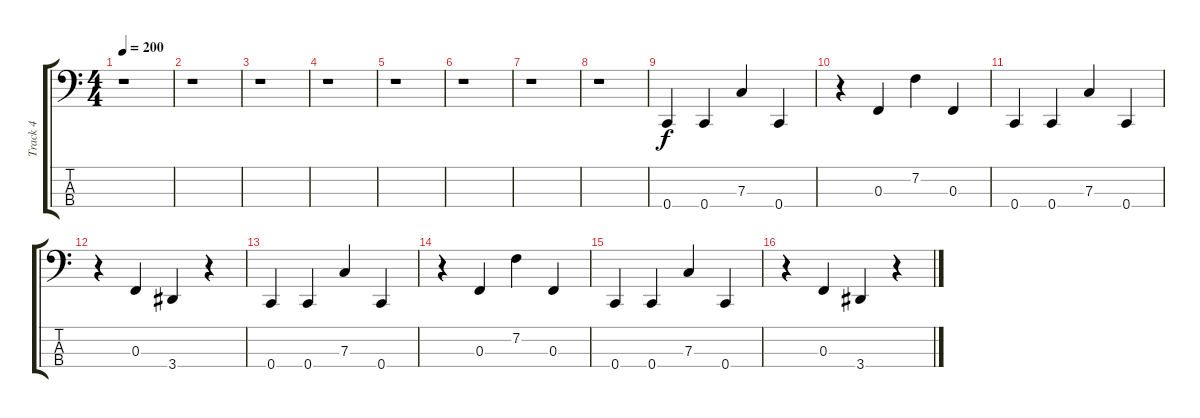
\track ("Track 4" "Track 4") {instrument electricbassfinger}
\staff {score tabs}
\tuning (Eb2 Bb1 F1 C1) {hide}
\ts (4 4)
\tempo 200
\clef f4
\ks c
r.1{dy f} |
r.1 |
r.1 |
r.1 |
r.1 |
r.1 |
r.1 |
r.1 |
0.4.4 0.4.4 7.3.4 0.4.4 |
r.4 0.3.4 7.2.4 0.3.4 |
0.4.4 0.4.4 7.3.4 0.4.4 |
r.4 0.3.4 3.4.4 r.4 |
0.4.4 0.4.4 7.3.4 0.4.4 |
r.4 0.3.4 7.2.4 0.3.4 |
0.4.4 0.4.4 7.3.4 0.4.4 |
r.4 0.3.4 3.4.4 r.4
